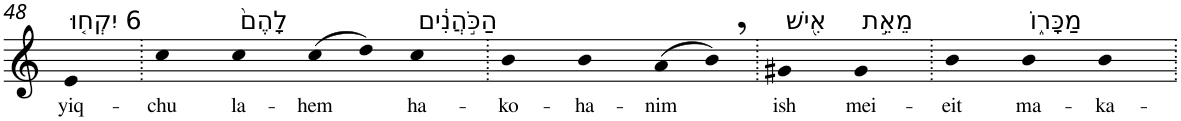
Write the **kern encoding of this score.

**kern	**text
*part1	*part1
*staff1	*staff1
*I"Piano	*
*I'Pno	*
!!LO:PB:g=z
*clefG2	*
*k[]	*
=48	=48
!LO:TX:a:t=6 יִקְח֤וּ	!
!	!LO:LY:b
4e	yiq-
=49.	=49.
!	!LO:LY:b
4cc	-chu
!LO:TX:a:t=לָהֶם֙	!
!	!LO:LY:b
4cc	la-
!	!LO:LY:b
(>8cc	-hem
8dd)	.
!LO:TX:a:t=הַכֹּ֣הֲנִ֔ים	!
!	!LO:LY:b
4cc	ha-
=50.	=50.
!	!LO:LY:b
4b	-ko-
!	!LO:LY:b
4b	-ha-
!	!LO:LY:b
(>8a	-nim
8b,)	.
=51.	=51.
!LO:TX:a:t=אִ֖ישׁ	!
!	!LO:LY:b
4g#X	ish
!LO:TX:a:t=מֵאֵ֣ת	!
!	!LO:LY:b
4g#	mei-
=52.	=52.
!	!LO:LY:b
4b	-eit
!LO:TX:a:t=מַכָּר֑וֹ	!
!	!LO:LY:b
4b	ma-
!	!LO:LY:b
4b	-ka-
=.	=.
*-	*-
